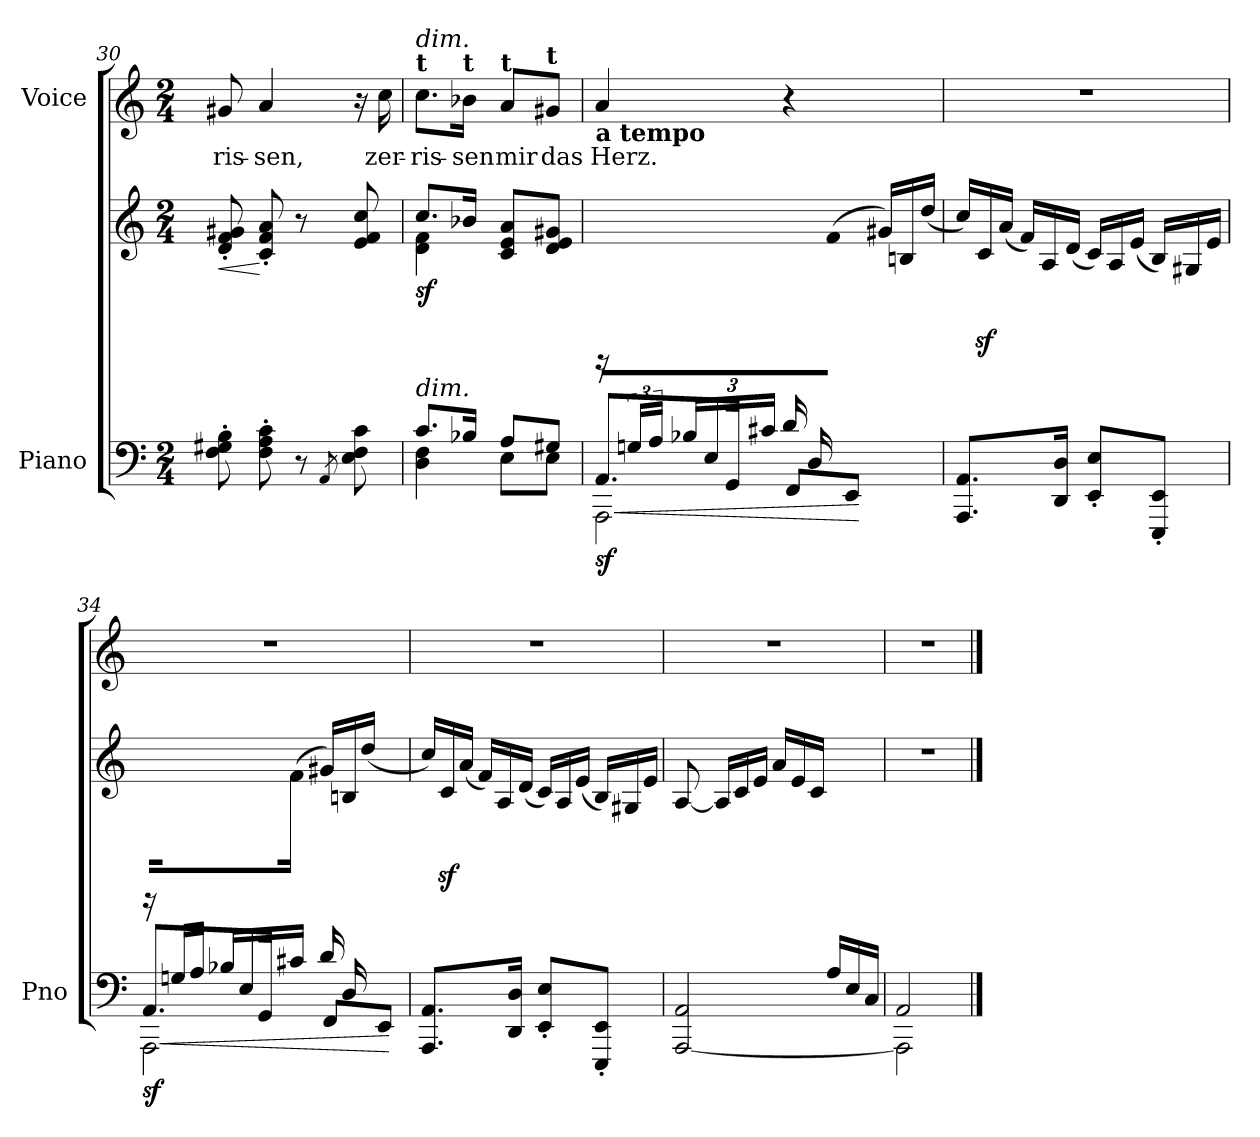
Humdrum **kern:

**kern	**kern	**dynam	**kern	**text
*part2	*part2	*part2	*part1	*part1
*staff3	*staff2	*staff2/3	*staff1	*staff1
*I"Piano	*	*	*I"Voice	*
*I'Pno	*	*	*	*
!!LO:LB:g=z
*clefF4	*clefG2	*	*clefG2	*
*k[]	*k[]	*	*k[]	*
*M2/4	*M2/4	*	*M2/4	*
=30	=30	=30	=30	=30
!	!	!LO:HP:b	!	!LO:LY:b
8F\' 8G#X\' 8B\'	8d/' 8f/' 8g#X/'	<	8g#X/	-ris-
!	!	!	!	!LO:LY:b
8F\' 8A\' 8c\'	8c/' 8f/' 8a/'	[	4a/	-sen,
8r	8r	.	.	.
8qAA/	.	.	.	.
8E\ 8F\ 8c\	8e/ 8f/ 8cc/	.	16r	.
!	!	!	!	!LO:LY:b
.	.	.	16cc\	zer-
=31	=31	=31	=31	=31
*^	*^	*	*	*
!	!	!	!	!	!LO:TX:a:B:t=t	!
!	!	!	!	!	!LO:TX:a:i:t=dim.	!
!LO:TX:a:i:t=dim.	!	!	!	!	!	!
!	!	!	!	!LO:DY:b	!	!LO:LY:b
8.c/L	4D\ 4F\	8.cc/L	4d\ 4f\	sf	8.cc\L	-ris-
!	!	!	!	!	!LO:TX:a:B:t=t	!
!	!	!	!	!	!	!LO:LY:b
16B-X/Jk	.	16b-X/Jk	.	.	16b-X\Jk	-sen
!	!	!	!	!	!LO:TX:a:B:t=t	!
!	!	!	!	!	!	!LO:LY:b
8A/L	8E\L	8c/ 8e/ 8a/L	4ryy	.	8a/L	mir
!	!	!	!	!	!LO:TX:a:B:t=t	!
!	!	!	!	!	!	!LO:LY:b
8G#X/J	8E\J	8d/ 8e/ 8g#X/J	.	.	8g#X/J	das
*	*	*v	*v	*	*	*
=32	=32	=32	=32	=32	=32
*	*^	*	*	*	*
*	*	*	*Xtuplet	*	*	*
!	!	!	!	!	!LO:TX:b:B:t=a tempo	!
!	!	!	!	!LO:DY:b=2	!	!LO:LY:b
24ryy	8.AA/L	2AAA\	24rDDD	sf	4a/	Herz.
!	!	!	!	!LO:HP:b=2	!	!
24Gn/LL	.	.	24%7ryy	<	.	.
24A/JJ	.	.	.	.	.	.
24B-X/LL	.	.	.	.	.	.
24E/	.	.	.	.	.	.
.	16GG/Jk	.	.	.	.	.
24c#X/JJ	.	.	.	.	.	.
*Xtuplet	*	*	*	*	*	*
24d/LL	8FF/L	.	.	.	4r	.
24D/	.	.	.	.	.	.
6ryy	.	.	(<24f\JJ	.	.	.
.	8EE/J	.	24g#X/LL)	.	.	.
.	.	.	24Bn/	[	.	.
.	.	.	(<24dd/JJ	.	.	.
*v	*v	*v	*	*	*	*
=33	=33	=33	=33	=33
8.AAA/ 8.AA/L	24cc/LL)	.	2r	.
.	24cz>/	.	.	.
.	(<24a/JJ	.	.	.
.	24f/LL)	.	.	.
.	24A/	.	.	.
16DD/ 16D/Jk	.	.	.	.
.	(<24d/JJ	.	.	.
8EE/' 8E/'L	24c/LL)	.	.	.
.	24A/	.	.	.
.	(<24e/JJ	.	.	.
8EEE/' 8EE/'J	24B/LL)	.	.	.
.	24G#X/	.	.	.
.	24e/JJ	.	.	.
!!LO:LB:g=z
=34	=34	=34	=34	=34
*^	*	*	*	*
*	*^	*	*	*	*
!	!	!	!	!LO:DY:b=2	!	!
24ryy	8.AA/L	2AAA\	24rDDD	sf	2r	.
!	!	!	!	!LO:HP:b=2	!	!
24Gn/LL	.	.	24%7ryy	<	.	.
24A/JJ	.	.	.	.	.	.
24B-X/LL	.	.	.	.	.	.
24E/	.	.	.	.	.	.
.	16GG/Jk	.	.	.	.	.
24c#X/JJ	.	.	.	.	.	.
24d/LL	8FF/L	.	.	.	.	.
24D/	.	.	.	.	.	.
6ryy	.	.	(<24f\JJ	.	.	.
.	8EE/J	.	24g#X/LL)	.	.	.
.	.	.	24Bn/	[	.	.
.	.	.	(<24dd/JJ	.	.	.
*v	*v	*v	*	*	*	*
=35	=35	=35	=35	=35
8.AAA/ 8.AA/L	24cc/LL)	.	2r	.
.	24cz>/	.	.	.
.	(<24a/JJ	.	.	.
.	24f/LL)	.	.	.
.	24A/	.	.	.
16DD/ 16D/Jk	.	.	.	.
.	(<24d/JJ	.	.	.
8EE/' 8E/'L	24c/LL)	.	.	.
.	24A/	.	.	.
.	(<24e/JJ	.	.	.
8EEE/' 8EE/'J	24B/LL)	.	.	.
.	24G#X/	.	.	.
.	24e/JJ	.	.	.
=36	=36	=36	=36	=36
*^	*	*	*	*
4.ryy	[2AAA/ 2AA/	(>[10A/	.	2r	.
.	.	20A/LL]	.	.	.
.	.	20c/	.	.	.
.	.	20e/JJ	.	.	.
.	.	24a/LL	.	.	.
.	.	24e/	.	.	.
.	.	24c/JJ	.	.	.
24A/LL	.	8ryy	.	.	.
24E/	.	.	.	.	.
24C/JJ	.	.	.	.	.
=37	=37	=37	=37	=37	=37
2AA/)	2AAA\]	2r	.	2r	.
*v	*v	*	*	*	*
==	==	==	==	==
*-	*-	*-	*-	*-
